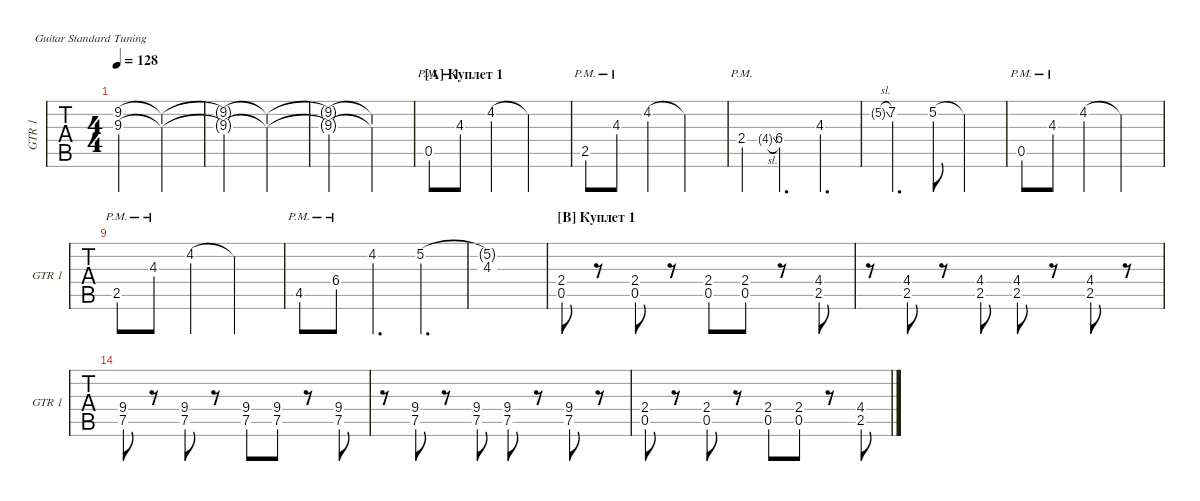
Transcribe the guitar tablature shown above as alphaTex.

\defaultSystemsLayout 4
\hideDynamics
\bracketExtendMode groupsimilarinstruments
\singleTrackTrackNamePolicy allsystems
\multiTrackTrackNamePolicy allsystems
\otherSystemsTrackNameOrientation horizontal
\defaultBarNumberDisplay FirstOfSystem
\track ("Electric Guitar 1" "GTR 1") {instrument electricguitarclean}
\staff {tabs}
\tuning (E4 B3 G3 D3 A2 E2)
\ts (4 4)
\tempo 128
\clef g2
\scale
0.075
\ks e
(9.3{t} 9.2{t}).2{dy mf} (9.2{t} 9.3{t}).2 |
\scale
0.075 (9.3{t} 9.2{t}).2 (9.2{t} 9.3{t}).2 |
\scale
0.075 (9.3{t} 9.2{t}).2 (9.2{t} 9.3{t}).2 |
\section ("A" "Куплет 1")
0.5{pm}.8 4.3{pm}.8 4.2.4 4.2{t}.2 |
2.5{pm}.8 4.3{pm}.8 4.2.4 4.2{t}.2 |
2.4{pm}.4 4.4{sl g}.8{gr onbeat} 6.4.4{d} 4.3.4{d} |
5.2{sl g}.8{gr onbeat} 7.2.4{d} 5.2.8 5.2{t}.2 |
0.5{pm}.8 4.3{pm}.8 4.2.4 4.2{t}.2 |
2.5{pm}.8 4.3{pm}.8 4.2.4 4.2{t}.2 |
4.5{pm}.8 6.4{pm}.8 4.2.4{d} 5.2.4{d} |
(4.3 5.2{t}).1 |
\section ("B" "Куплет 1")
(0.5 2.4).8 r.8 (2.4 0.5).8 r.8 (0.5 2.4).8 (2.4 0.5).8 r.8 (2.5 4.4).8 |
r.8 (2.5 4.4).8 r.8 (4.4 2.5).8 (2.5 4.4).8 r.8 (4.4 2.5).8 r.8 |
(7.5 9.4).8 r.8 (9.4 7.5).8 r.8 (7.5 9.4).8 (9.4 7.5).8 r.8 (7.5 9.4).8 |
r.8 (7.5 9.4).8 r.8 (9.4 7.5).8 (7.5 9.4).8 r.8 (9.4 7.5).8 r.8 |
(0.5 2.4).8 r.8 (2.4 0.5).8 r.8 (0.5 2.4).8 (2.4 0.5).8 r.8 (2.5 4.4).8
